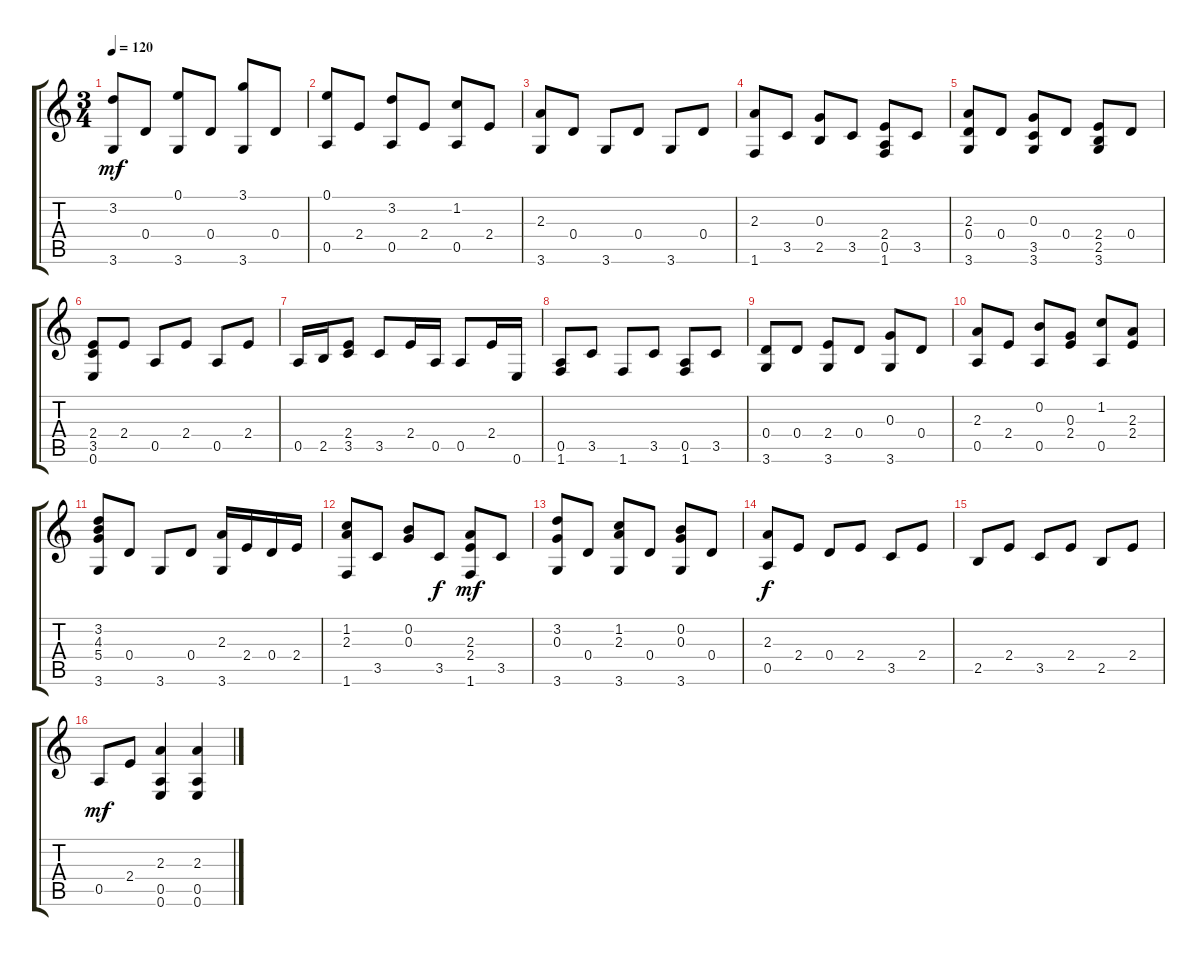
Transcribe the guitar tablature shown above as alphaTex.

\track "" {instrument acousticguitarnylon}
\staff {score tabs}
\tuning (E4 B3 G3 D3 A2 E2) {hide}
\ts (3 4)
\tempo 120
\clef g2
\ks c
(3.2 3.6).8{dy mf} 0.4.8 (0.1 3.6).8 0.4.8 (3.1 3.6).8 0.4.8 |
(0.1 0.5).8 2.4.8 (3.2 0.5).8 2.4.8 (1.2 0.5).8 2.4.8 |
(2.3 3.6).8 0.4.8 3.6.8 0.4.8 3.6.8 0.4.8 |
(2.3 1.6).8 3.5.8 (0.3 2.5).8 3.5.8 (2.4 0.5 1.6).8 3.5.8 |
(2.3 0.4 3.6).8 0.4.8 (0.3 3.5 3.6).8 0.4.8 (2.4 2.5 3.6).8 0.4.8 |
(2.4 3.5 0.6).8 2.4.8 0.5.8 2.4.8 0.5.8 2.4.8 |
0.5.16 2.5.16 (2.4 3.5).8 3.5.8 2.4.16 0.5.16 0.5.8 2.4.16 0.6.16 |
(0.5 1.6).8 3.5.8 1.6.8 3.5.8 (0.5 1.6).8 3.5.8 |
(0.4 3.6).8 0.4.8 (2.4 3.6).8 0.4.8 (0.3 3.6).8 0.4.8 |
(2.3 0.5).8 2.4.8 (0.2 0.5).8 (0.3 2.4).8 (1.2 0.5).8 (2.3 2.4).8 |
(3.2 4.3 5.4 3.6).8 0.4.8 3.6.8 0.4.8 (2.3 3.6).16 2.4.16 0.4.16 2.4.16 |
(1.2 2.3 1.6).8 3.5.8 (0.2 0.3).8 3.5.8{dy f} (2.3 2.4 1.6).8{dy mf} 3.5.8 |
(3.2 0.3 3.6).8 0.4.8 (1.2 2.3 3.6).8 0.4.8 (0.2 0.3 3.6).8 0.4.8 |
(2.3 0.5).8{dy f} 2.4.8 0.4.8 2.4.8 3.5.8 2.4.8 |
2.5.8 2.4.8 3.5.8 2.4.8 2.5.8 2.4.8 |
0.5.8{dy mf} 2.4.8 (2.3 0.5 0.6).4 (2.3 0.5 0.6).4
